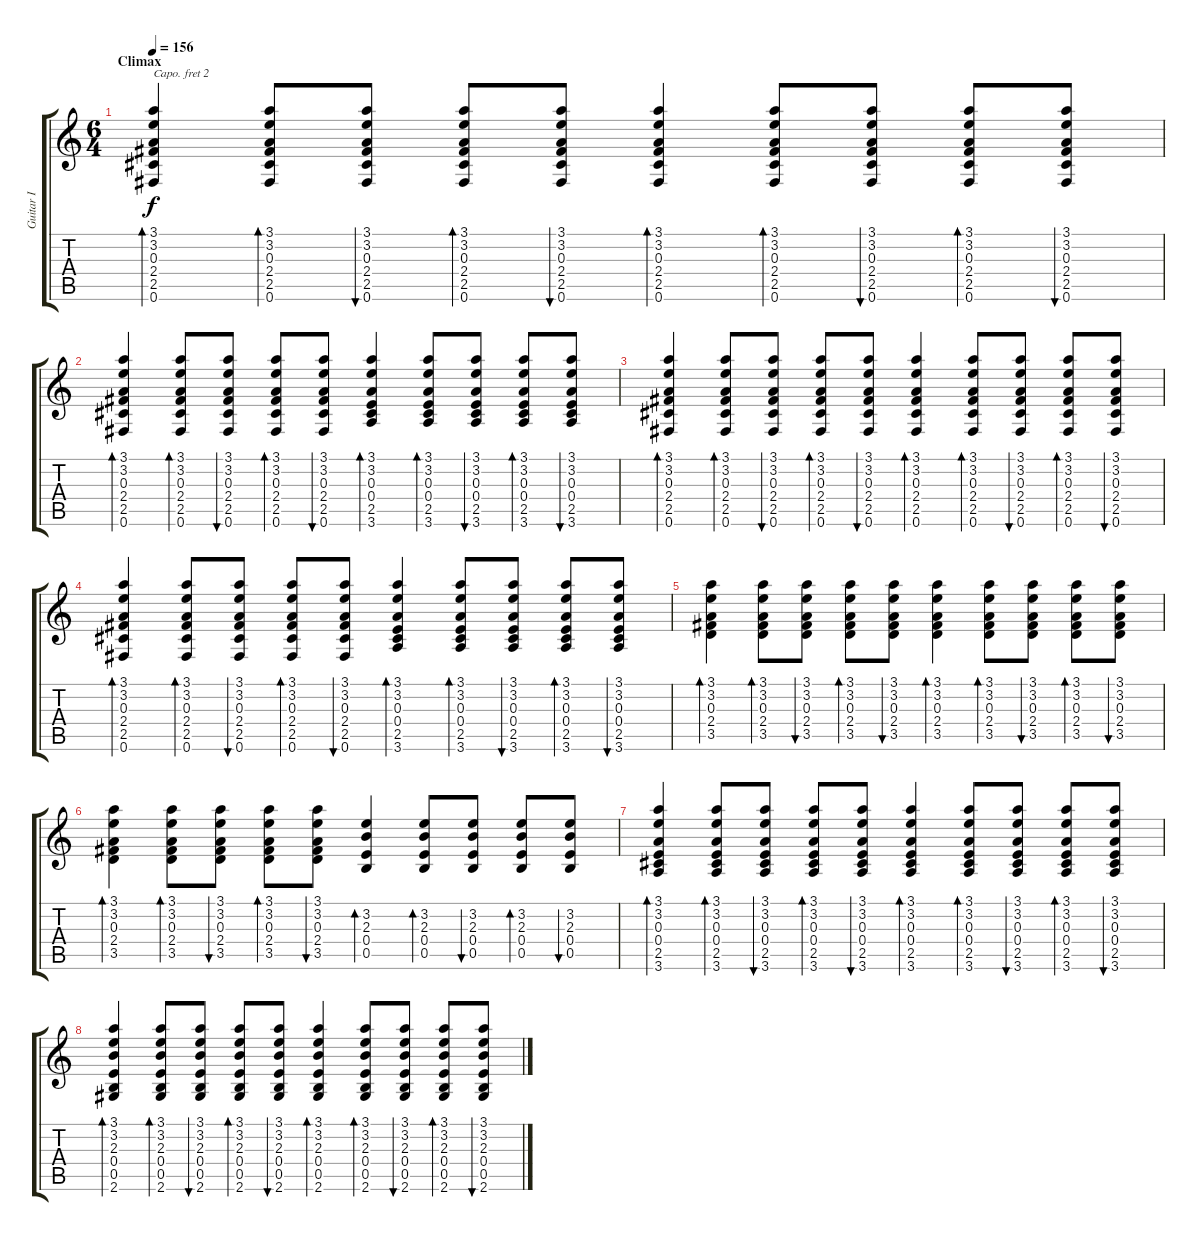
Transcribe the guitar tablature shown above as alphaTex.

\track ("Guitar I" "Guitar I") {instrument acousticguitarsteel}
\staff {score tabs}
\capo 2
\tuning (E4 B3 G3 D3 A2 E2) {hide}
\ts (6 4)
\section ("" "Climax")
\tempo 156
\clef g2
\ks c
(3.1 3.2 0.3 2.4 2.5 0.6).4{bd 120 dy f} (3.1 3.2 0.3 2.4 2.5 0.6).8{bd 60} (3.1 3.2 0.3 2.4 2.5 0.6).8{bu 60} (3.1 3.2 0.3 2.4 2.5 0.6).8{bd 60} (3.1 3.2 0.3 2.4 2.5 0.6).8{bu 60} (3.1 3.2 0.3 2.4 2.5 0.6).4{bd 120} (3.1 3.2 0.3 2.4 2.5 0.6).8{bd 60} (3.1 3.2 0.3 2.4 2.5 0.6).8{bu 60} (3.1 3.2 0.3 2.4 2.5 0.6).8{bd 60} (3.1 3.2 0.3 2.4 2.5 0.6).8{bu 60} |
(3.1 3.2 0.3 2.4 2.5 0.6).4{bd 120} (3.1 3.2 0.3 2.4 2.5 0.6).8{bd 60} (3.1 3.2 0.3 2.4 2.5 0.6).8{bu 60} (3.1 3.2 0.3 2.4 2.5 0.6).8{bd 60} (3.1 3.2 0.3 2.4 2.5 0.6).8{bu 60} (3.1 3.2 0.3 0.4 2.5 3.6).4{bd 120} (3.1 3.2 0.3 0.4 2.5 3.6).8{bd 60} (3.1 3.2 0.3 0.4 2.5 3.6).8{bu 60} (3.1 3.2 0.3 0.4 2.5 3.6).8{bd 60} (3.1 3.2 0.3 0.4 2.5 3.6).8{bu 60} |
(3.1 3.2 0.3 2.4 2.5 0.6).4{bd 120} (3.1 3.2 0.3 2.4 2.5 0.6).8{bd 60} (3.1 3.2 0.3 2.4 2.5 0.6).8{bu 60} (3.1 3.2 0.3 2.4 2.5 0.6).8{bd 60} (3.1 3.2 0.3 2.4 2.5 0.6).8{bu 60} (3.1 3.2 0.3 2.4 2.5 0.6).4{bd 120} (3.1 3.2 0.3 2.4 2.5 0.6).8{bd 60} (3.1 3.2 0.3 2.4 2.5 0.6).8{bu 60} (3.1 3.2 0.3 2.4 2.5 0.6).8{bd 60} (3.1 3.2 0.3 2.4 2.5 0.6).8{bu 60} |
(3.1 3.2 0.3 2.4 2.5 0.6).4{bd 120} (3.1 3.2 0.3 2.4 2.5 0.6).8{bd 60} (3.1 3.2 0.3 2.4 2.5 0.6).8{bu 60} (3.1 3.2 0.3 2.4 2.5 0.6).8{bd 60} (3.1 3.2 0.3 2.4 2.5 0.6).8{bu 60} (3.1 3.2 0.3 0.4 2.5 3.6).4{bd 120} (3.1 3.2 0.3 0.4 2.5 3.6).8{bd 60} (3.1 3.2 0.3 0.4 2.5 3.6).8{bu 60} (3.1 3.2 0.3 0.4 2.5 3.6).8{bd 60} (3.1 3.2 0.3 0.4 2.5 3.6).8{bu 60} |
(3.1 3.2 0.3 2.4 3.5).4{bd 120} (3.1 3.2 0.3 2.4 3.5).8{bd 60} (3.1 3.2 0.3 2.4 3.5).8{bu 60} (3.1 3.2 0.3 2.4 3.5).8{bd 60} (3.1 3.2 0.3 2.4 3.5).8{bu 60} (3.1 3.2 0.3 2.4 3.5).4{bd 120} (3.1 3.2 0.3 2.4 3.5).8{bd 60} (3.1 3.2 0.3 2.4 3.5).8{bu 60} (3.1 3.2 0.3 2.4 3.5).8{bd 60} (3.1 3.2 0.3 2.4 3.5).8{bu 60} |
(3.1 3.2 0.3 2.4 3.5).4{bd 120} (3.1 3.2 0.3 2.4 3.5).8{bd 60} (3.1 3.2 0.3 2.4 3.5).8{bu 60} (3.1 3.2 0.3 2.4 3.5).8{bd 60} (3.1 3.2 0.3 2.4 3.5).8{bu 60} (3.2 2.3 0.4 0.5).4{bd 120} (3.2 2.3 0.4 0.5).8{bd 60} (3.2 2.3 0.4 0.5).8{bu 60} (3.2 2.3 0.4 0.5).8{bd 60} (3.2 2.3 0.4 0.5).8{bu 60} |
(3.1 3.2 0.3 0.4 2.5 3.6).4{bd 120} (3.1 3.2 0.3 0.4 2.5 3.6).8{bd 60} (3.1 3.2 0.3 0.4 2.5 3.6).8{bu 60} (3.1 3.2 0.3 0.4 2.5 3.6).8{bd 60} (3.1 3.2 0.3 0.4 2.5 3.6).8{bu 60} (3.1 3.2 0.3 0.4 2.5 3.6).4{bd 120} (3.1 3.2 0.3 0.4 2.5 3.6).8{bd 60} (3.1 3.2 0.3 0.4 2.5 3.6).8{bu 60} (3.1 3.2 0.3 0.4 2.5 3.6).8{bd 60} (3.1 3.2 0.3 0.4 2.5 3.6).8{bu 60} |
(3.1 3.2 2.3 0.4 0.5 2.6).4{bd 120} (3.1 3.2 2.3 0.4 0.5 2.6).8{bd 60} (3.1 3.2 2.3 0.4 0.5 2.6).8{bu 60} (3.1 3.2 2.3 0.4 0.5 2.6).8{bd 60} (3.1 3.2 2.3 0.4 0.5 2.6).8{bu 60} (3.1 3.2 2.3 0.4 0.5 2.6).4{bd 120} (3.1 3.2 2.3 0.4 0.5 2.6).8{bd 60} (3.1 3.2 2.3 0.4 0.5 2.6).8{bu 60} (3.1 3.2 2.3 0.4 0.5 2.6).8{bd 60} (3.1 3.2 2.3 0.4 0.5 2.6).8{bu 60}
